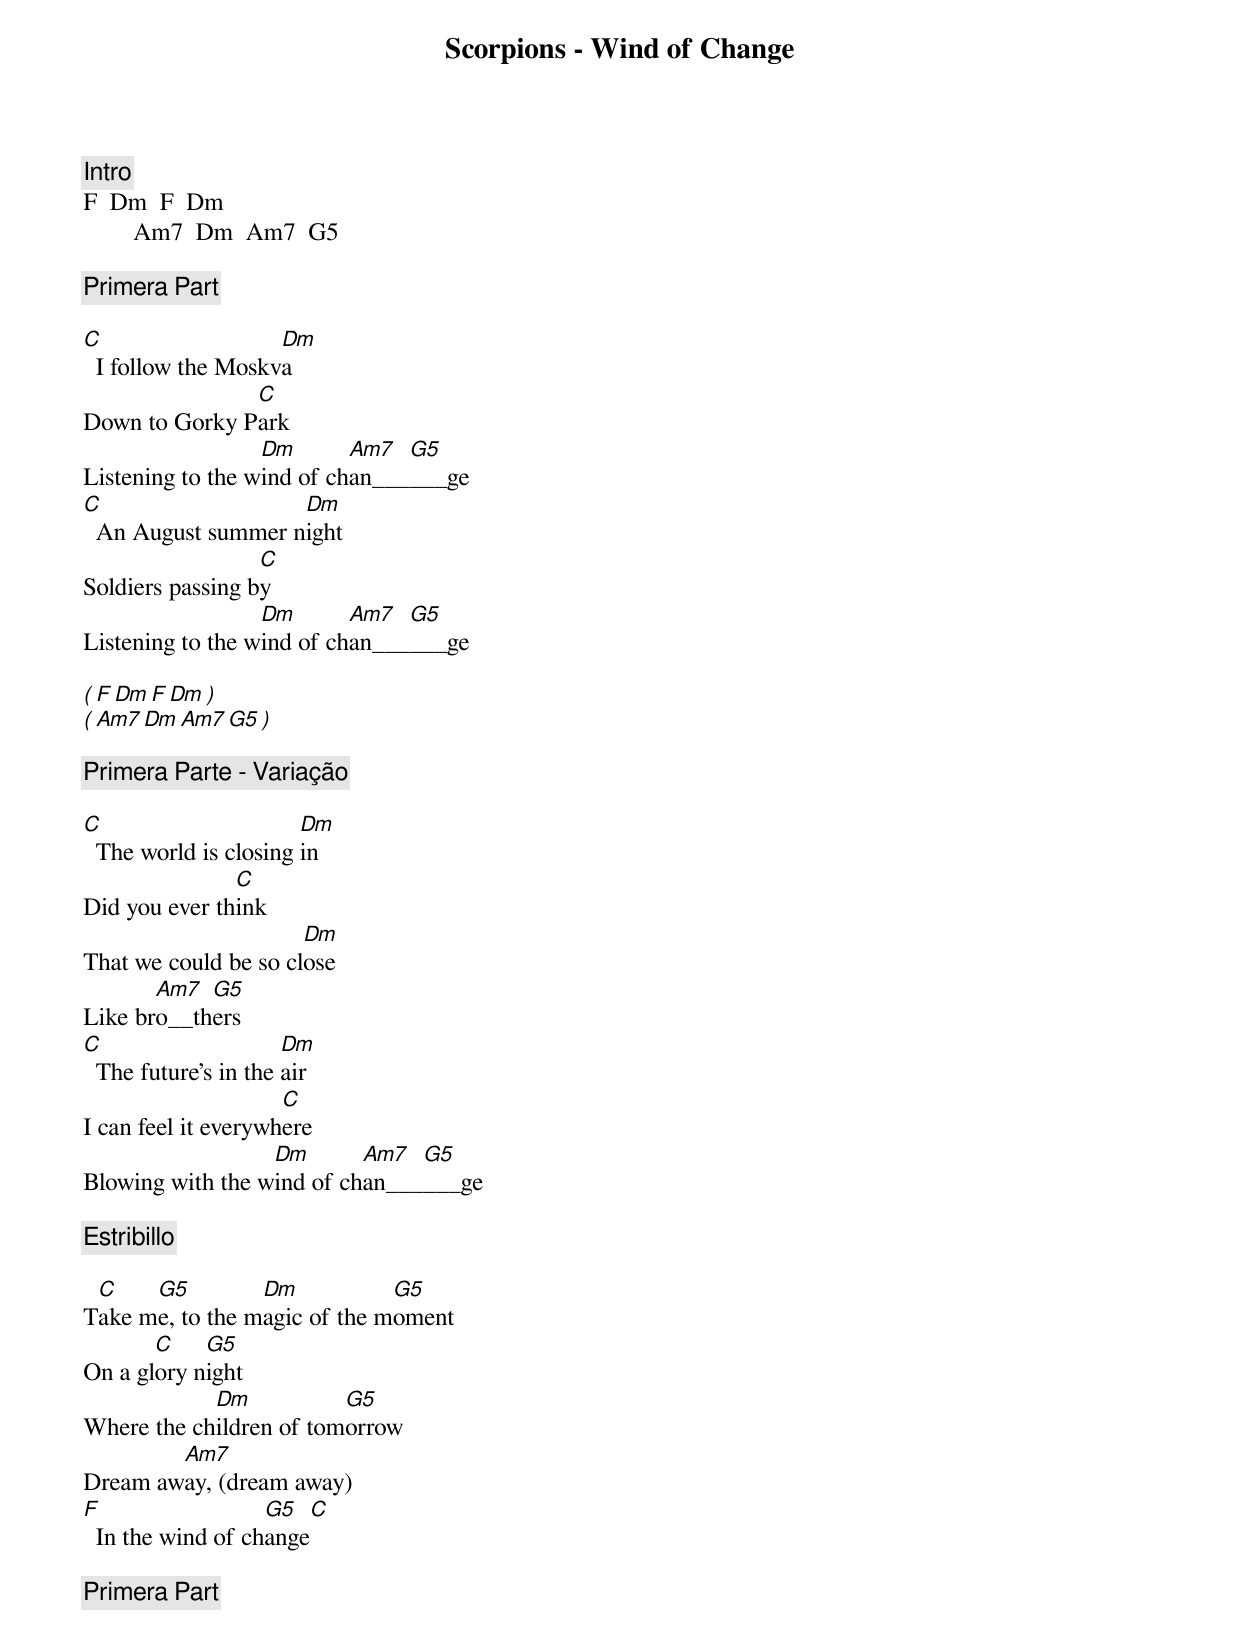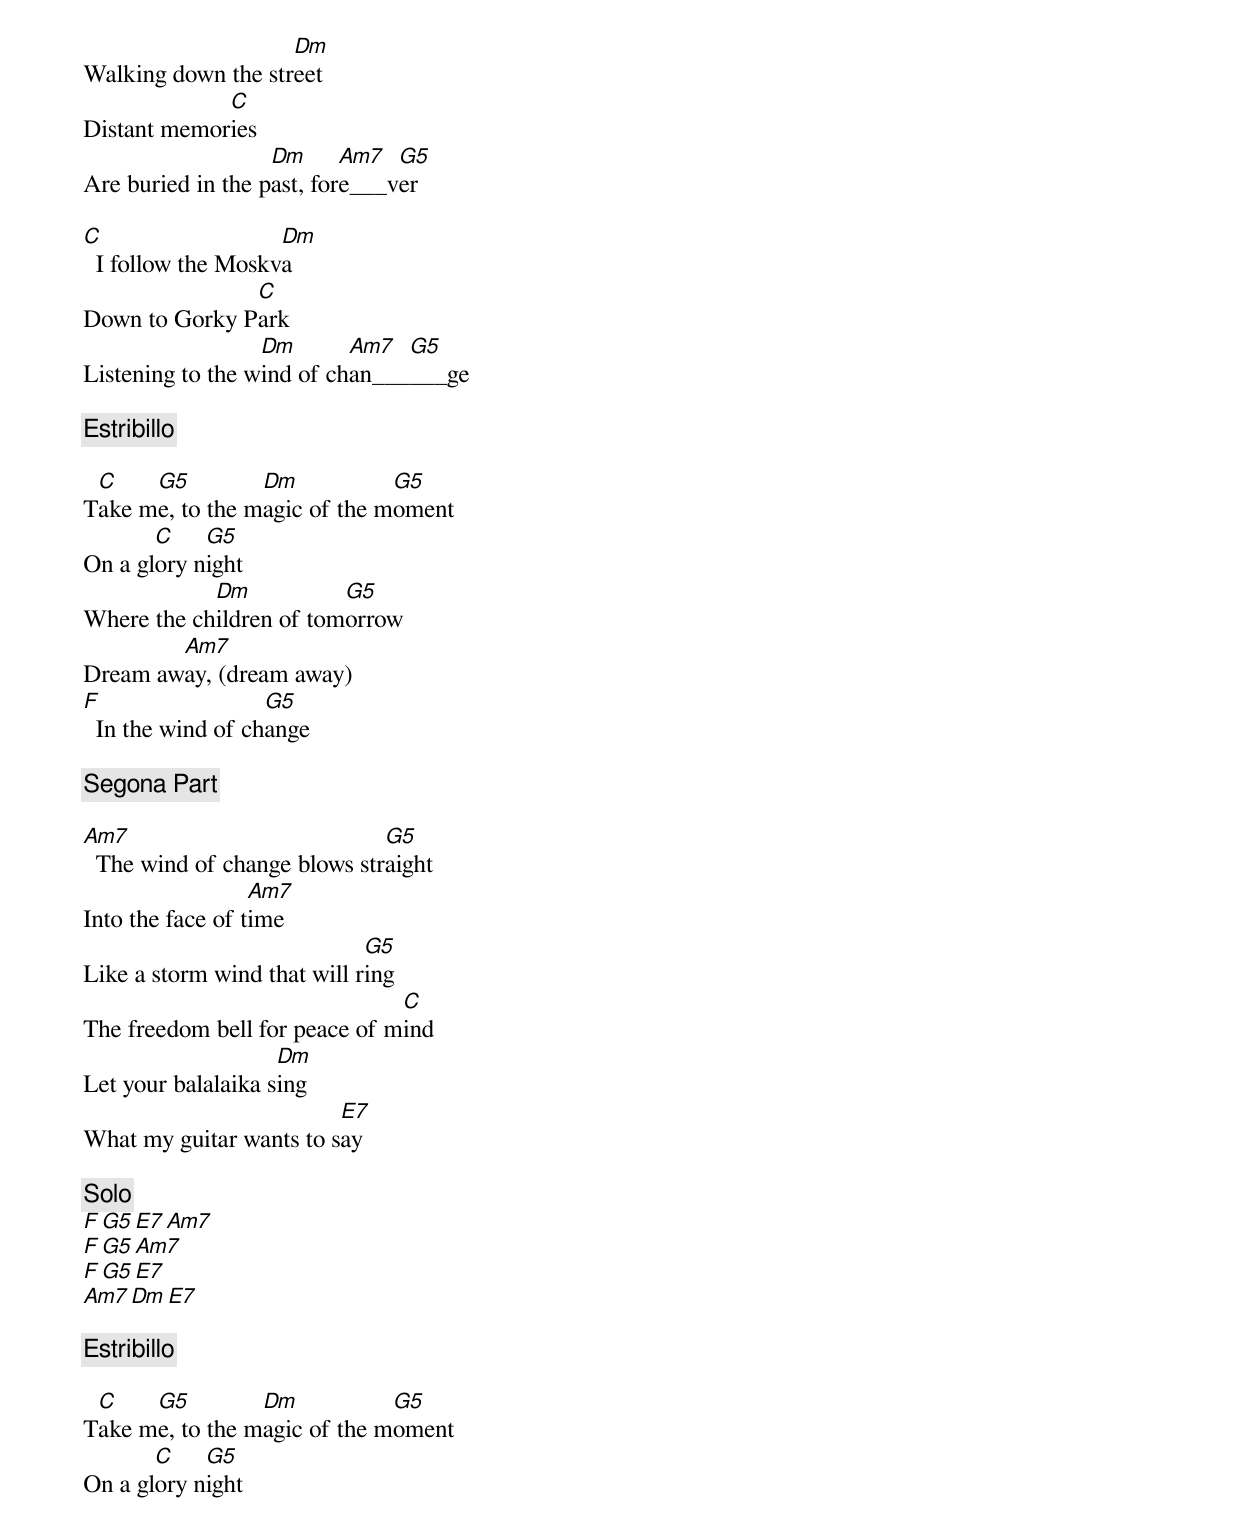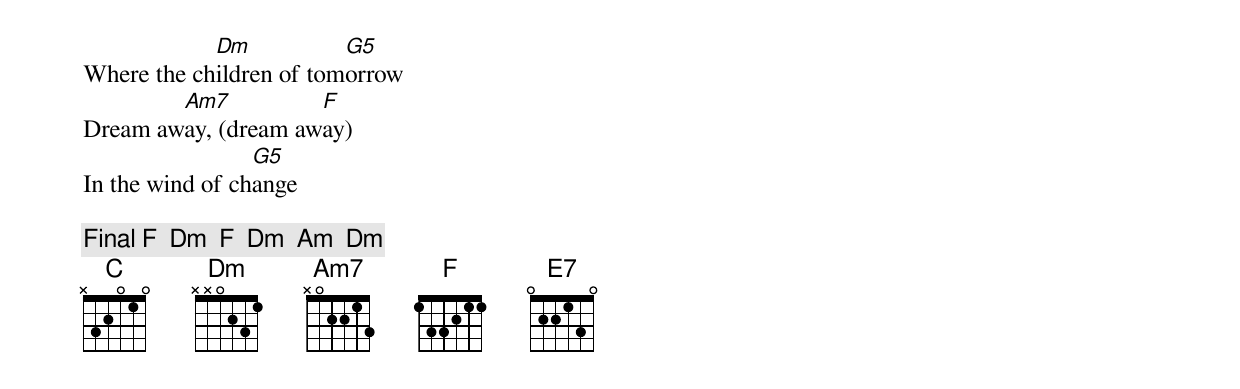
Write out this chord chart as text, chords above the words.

Scorpions - Wind of Change

[Intro]
F  Dm  F  Dm
        Am7  Dm  Am7  G5

[Primera Part]

C                   Dm
  I follow the Moskva
               C
Down to Gorky Park
                  Dm       Am7  G5
Listening to the wind of chan______ge
C                   Dm
  An August summer night
                  C
Soldiers passing by
                  Dm       Am7  G5
Listening to the wind of chan______ge

( F  Dm  F  Dm )
( Am7  Dm  Am7  G5 )

[Primera Parte - Variação]

C                      Dm
  The world is closing in
               C
Did you ever think
                      Dm
That we could be so close
       Am7  G5
Like bro__thers
C                     Dm
  The future's in the air
                     C
I can feel it everywhere
                  Dm       Am7  G5
Blowing with the wind of chan______ge

[Estribillo]

 C    G5         Dm           G5
Take me, to the magic of the moment
       C    G5
On a glory night
            Dm           G5
Where the children of tomorrow
        Am7
Dream away, (dream away)
F                  G5   C
  In the wind of change

[Primera Part]

                    Dm
Walking down the street
             C
Distant memories
                   Dm      Am7  G5
Are buried in the past, fore___ver

C                   Dm
  I follow the Moskva
               C
Down to Gorky Park
                  Dm       Am7  G5
Listening to the wind of chan______ge

[Estribillo]

 C    G5         Dm           G5
Take me, to the magic of the moment
       C    G5
On a glory night
            Dm           G5
Where the children of tomorrow
        Am7
Dream away, (dream away)
F                  G5
  In the wind of change

[Segona Part]

Am7                           G5
  The wind of change blows straight
                  Am7
Into the face of time
                             G5
Like a storm wind that will ring
                               C
The freedom bell for peace of mind
                    Dm
Let your balalaika sing
                         E7
What my guitar wants to say

[Solo]
F  G5  E7  Am7
       F  G5  Am7
       F  G5  E7
       Am7  Dm  E7

[Estribillo]

 C    G5         Dm           G5
Take me, to the magic of the moment
       C    G5
On a glory night
            Dm           G5
Where the children of tomorrow
        Am7          F
Dream away, (dream away)
                 G5
In the wind of change

[Final] F  Dm  F  Dm  Am  Dm
